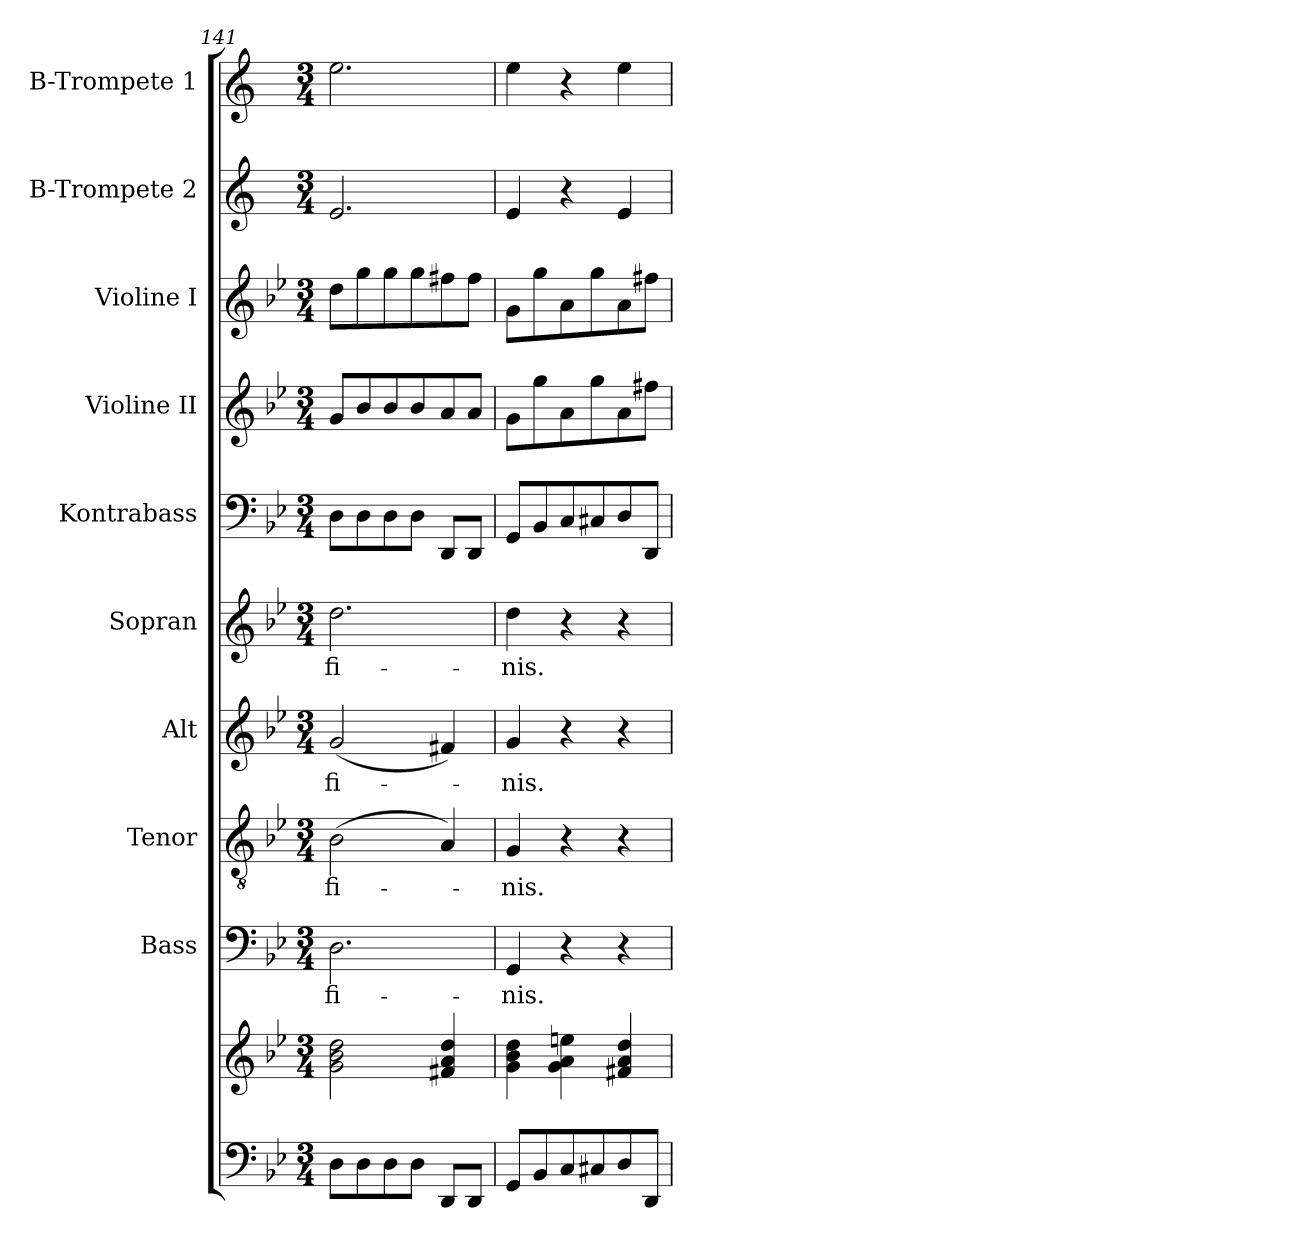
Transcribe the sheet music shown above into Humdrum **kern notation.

**kern	**kern	**kern	**text	**kern	**text	**kern	**text	**kern	**text	**kern	**kern	**kern	**kern	**kern
*part10	*part10	*part9	*part9	*part8	*part8	*part7	*part7	*part6	*part6	*part5	*part4	*part3	*part2	*part1
*staff11	*staff10	*staff9	*staff9	*staff8	*staff8	*staff7	*staff7	*staff6	*staff6	*staff5	*staff4	*staff3	*staff2	*staff1
*	*	*I"Bass	*	*I"Tenor	*	*I"Alt	*	*I"Sopran	*	*I"Kontrabass	*I"Violine II	*I"Violine I	*I"B-Trompete 2	*I"B-Trompete 1
*	*	*I'B.	*	*I'T.	*	*I'A.	*	*I'S.	*	*I'Kb.	*I'Vl. II	*I'Vl. I	*I'B Trp. 2	*I'B Trp. 1
*clefF4	*clefG2	*clefF4	*	*clefGv2	*	*clefG2	*	*clefG2	*	*clefF4	*clefG2	*clefG2	*clefG2	*clefG2
*	*	*	*	*	*	*	*	*	*	*ITrd7c12	*	*	*ITrd1c2	*ITrd1c2
*k[b-e-]	*k[b-e-]	*k[b-e-]	*	*k[b-e-]	*	*k[b-e-]	*	*k[b-e-]	*	*k[b-e-]	*k[b-e-]	*k[b-e-]	*k[b-e-]	*k[b-e-]
*B-:	*B-:	*B-:	*	*B-:	*	*B-:	*	*B-:	*	*B-:	*B-:	*B-:	*B-:	*B-:
*M3/4	*M3/4	*M3/4	*	*M3/4	*	*M3/4	*	*M3/4	*	*M3/4	*M3/4	*M3/4	*M3/4	*M3/4
=141	=141	=141	=141	=141	=141	=141	=141	=141	=141	=141	=141	=141	=141	=141
!	!	!	!LO:LY:b	!	!LO:LY:b	!	!LO:LY:b	!	!LO:LY:b	!	!	!	!	!
8D\L	2g\ 2b-\ 2dd\	2.D\	fi-	(>2B-\	fi-	(<2g/	fi-	2.dd\	fi-	8DD\L	8g/L	8dd\L	2.d/	2.dd\
8D\	.	.	.	.	.	.	.	.	.	8DD\	8b-/	8gg\	.	.
8D\	.	.	.	.	.	.	.	.	.	8DD\	8b-/	8gg\	.	.
8D\J	.	.	.	.	.	.	.	.	.	8DD\J	8b-/	8gg\	.	.
8DD/L	4f#X/ 4a/ 4dd/	.	.	4A/)	.	4f#X/)	.	.	.	8DDD/L	8a/	8ff#X\	.	.
8DD/J	.	.	.	.	.	.	.	.	.	8DDD/J	8a/J	8ff#\J	.	.
=142	=142	=142	=142	=142	=142	=142	=142	=142	=142	=142	=142	=142	=142	=142
!	!	!	!LO:LY:b	!	!LO:LY:b	!	!LO:LY:b	!	!LO:LY:b	!	!	!	!	!
8GG/L	4g\ 4b-\ 4dd\	4GG/	-nis.	4G/	-nis.	4g/	-nis.	4dd\	-nis.	8GGG/L	8g\L	8g\L	4d/	4dd\
8BB-/	.	.	.	.	.	.	.	.	.	8BBB-/	8gg\	8gg\	.	.
8C/	4g\ 4a\ 4een\	4r	.	4r	.	4r	.	4r	.	8CC/	8a\	8a\	4r	4r
8C#X/	.	.	.	.	.	.	.	.	.	8CC#X/	8gg\	8gg\	.	.
8D/	4f#X/ 4a/ 4dd/	4r	.	4r	.	4r	.	4r	.	8DD/	8a\	8a\	4d/	4dd\
8DD/J	.	.	.	.	.	.	.	.	.	8DDD/J	8ff#X\J	8ff#X\J	.	.
=	=	=	=	=	=	=	=	=	=	=	=	=	=	=
*-	*-	*-	*-	*-	*-	*-	*-	*-	*-	*-	*-	*-	*-	*-
